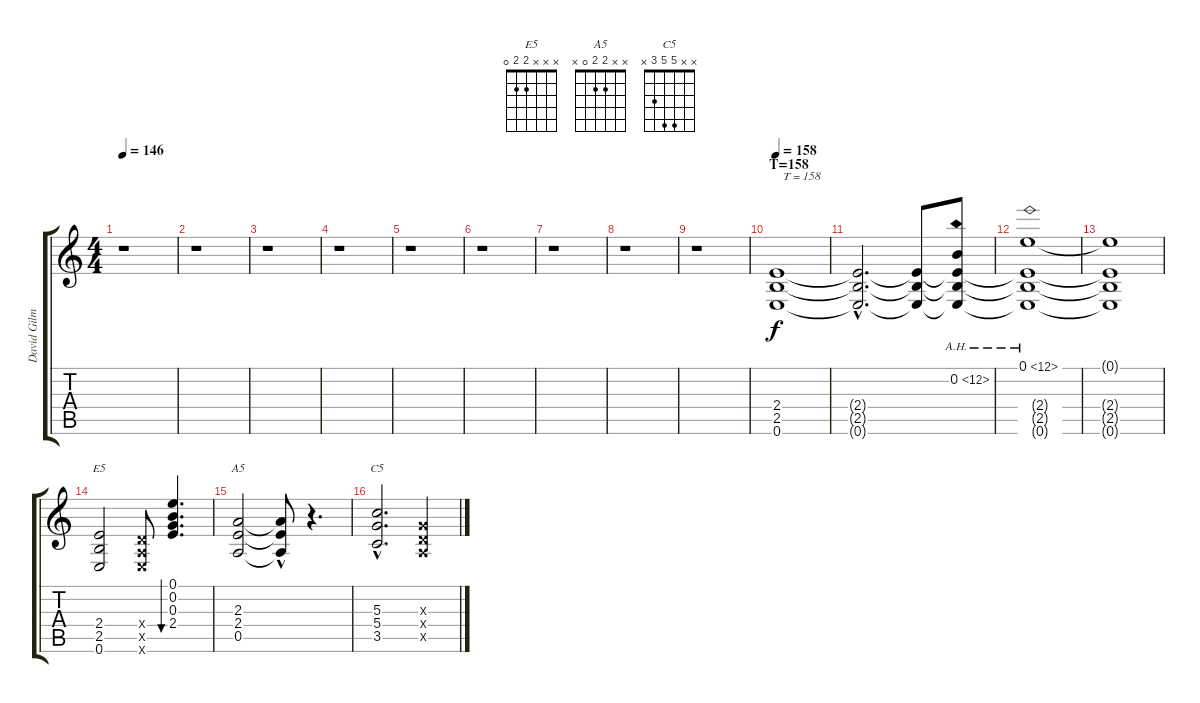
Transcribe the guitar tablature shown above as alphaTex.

\track ("David Gilmour" "David Gilm") {instrument overdrivenguitar}
\staff {score tabs}
\tuning (E4 B3 G3 D3 A2 E2) {hide}
\chord ("E5" x x x 2 2 0)
\chord ("A5" x x 2 2 0 x)
\chord ("C5" x x 5 5 3 x)
\ts (4 4)
\tempo 146
\clef g2
\ks c
r.1{dy f} |
r.1 |
r.1 |
r.1 |
r.1 |
r.1 |
r.1 |
r.1 |
r.1 |
\section ("" "T=158")
\tempo 158
(2.4 2.5 0.6).1{txt "  T = 158"} |
(2.4{hac t} 2.5{hac t} 0.6{hac t}).2{d} (2.4{t} 2.5{t} 0.6{t}).8 (0.2{ah 12} 2.4{t} 2.5{t} 0.6{t}).8 |
(0.1{ah 12} 2.4{t} 2.5{t} 0.6{t}).1 |
(0.1{t} 2.4{t} 2.5{t} 0.6{t}).1 |
(2.4 2.5 0.6).2{ch "E5"} (0.4{x} 0.5{x} 0.6{x}).8 (0.1 0.2 0.3 2.4).4{d bu 30} |
(2.3 2.4 0.5).2{ch "A5"} (2.3{hac t} 2.4{t} 0.5{hac t}).8 r.4{d} |
(5.3{hac} 5.4{hac} 3.5{hac}).2{d ch "C5"} (0.3{x} 0.4{x} 0.5{x}).4
